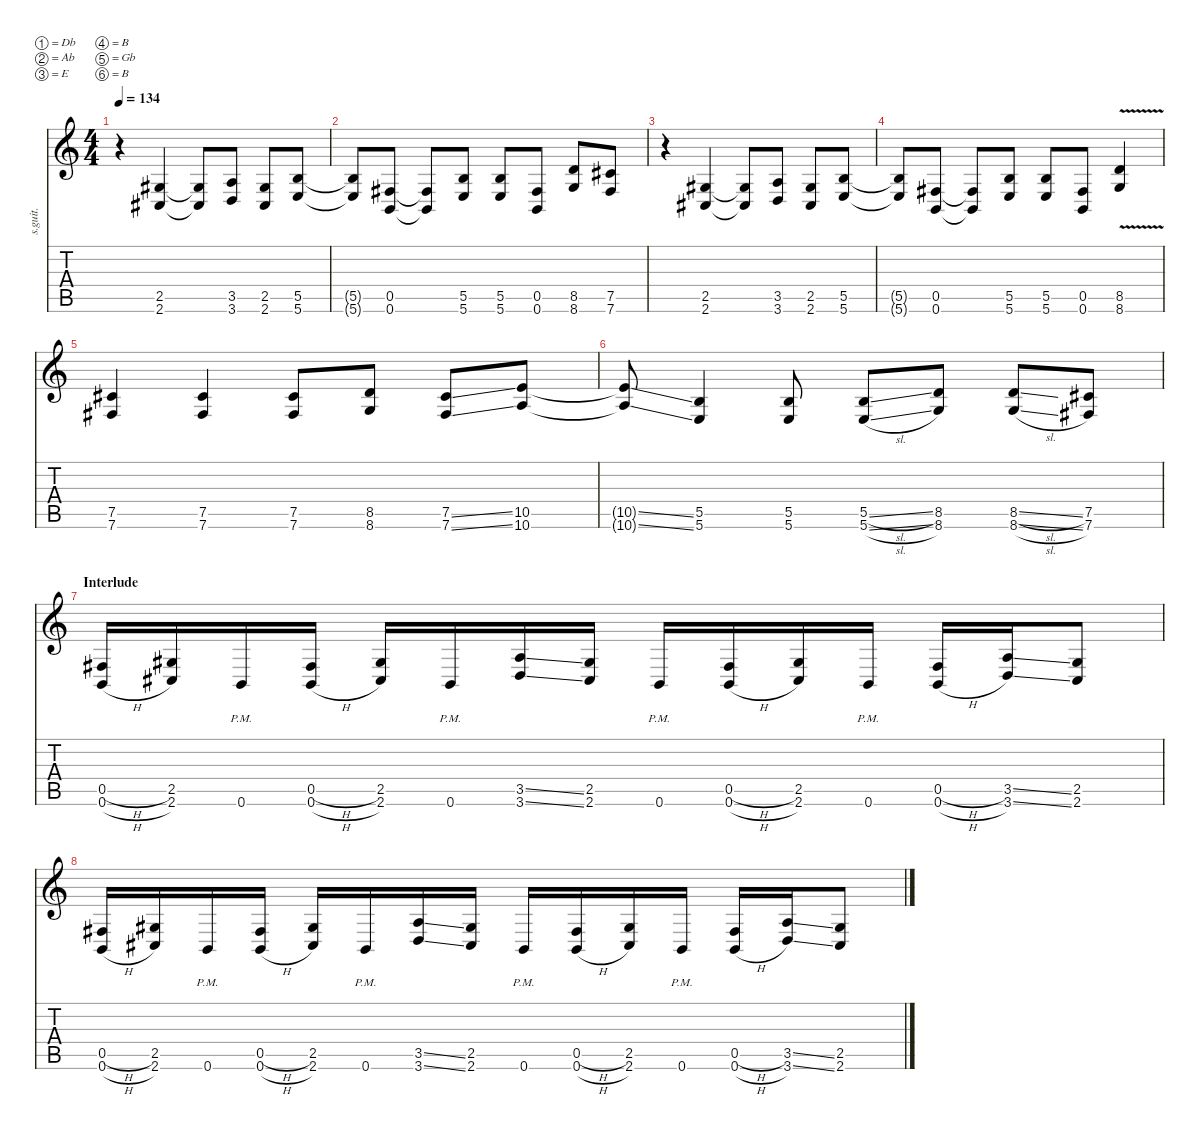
\defaultSystemsLayout 4
\hideDynamics
\bracketExtendMode nobrackets
\track ("Mick Thomson" "s.guit.") {instrument distortionguitar}
\staff {score tabs}
\tuning (Db4 Ab3 E3 B2 Gb2 B1)
\ts (4 4)
\tempo 134
\clef g2
\ks c
r.4{dy f} (2.5{acc #} 2.6{acc #}).4 (2.5{t acc #} 2.6{t acc #}).8 (3.5 3.6).8 (2.5{acc #} 2.6{acc #}).8 (5.5 5.6).8 |
(5.5{t} 5.6{t}).8 (0.5{acc #} 0.6).8 (0.5{t acc #} 0.6{t}).8 (5.5 5.6).8 (5.5 5.6).8 (0.5{acc #} 0.6).8 (8.5 8.6).8 (7.5{acc #} 7.6{acc #}).8 |
r.4 (2.5{acc #} 2.6{acc #}).4 (2.5{t acc #} 2.6{t acc #}).8 (3.5 3.6).8 (2.5{acc #} 2.6{acc #}).8 (5.5 5.6).8 |
(5.5{t} 5.6{t}).8 (0.5{acc #} 0.6).8 (0.5{t acc #} 0.6{t}).8 (5.5 5.6).8 (5.5 5.6).8 (0.5{acc #} 0.6).8 (8.6{v} 8.5{v}).4 |
(7.5{acc #} 7.6{acc #}).4 (7.5{acc #} 7.6{acc #}).4 (7.5{acc #} 7.6{acc #}).8 (8.5 8.6).8 (7.5{ss acc #} 7.6{ss acc #}).8 (10.5 10.6).8 |
(10.5{ss t} 10.6{ss t}).8 (5.5 5.6).4 (5.5 5.6).8 (5.5{sl} 5.6{sl}).8 (8.5 8.6).8 (8.5{sl} 8.6{sl}).8 (7.6{acc #} 7.5{acc #}).8 |
\section ("" "Interlude")
(0.5{h acc #} 0.6{h}).16 (2.5{acc #} 2.6{acc #}).16 0.6{pm}.16 (0.5{h acc #} 0.6{h}).16 (2.5{acc #} 2.6{acc #}).16 0.6{pm}.16 (3.5{ss} 3.6{ss}).16 (2.5{acc #} 2.6{acc #}).16 0.6{pm}.16 (0.5{h acc #} 0.6{h}).16 (2.5{acc #} 2.6{acc #}).16 0.6{pm}.16 (0.5{h acc #} 0.6{h}).16 (3.5{ss} 3.6{ss}).16 (2.5{acc #} 2.6{acc #}).8 |
(0.5{h acc #} 0.6{h}).16 (2.5{acc #} 2.6{acc #}).16 0.6{pm}.16 (0.5{h acc #} 0.6{h}).16 (2.5{acc #} 2.6{acc #}).16 0.6{pm}.16 (3.5{ss} 3.6{ss}).16 (2.5{acc #} 2.6{acc #}).16 0.6{pm}.16 (0.5{h acc #} 0.6{h}).16 (2.5{acc #} 2.6{acc #}).16 0.6{pm}.16 (0.5{h acc #} 0.6{h}).16 (3.5{ss} 3.6{ss}).16 (2.5{acc #} 2.6{acc #}).8
